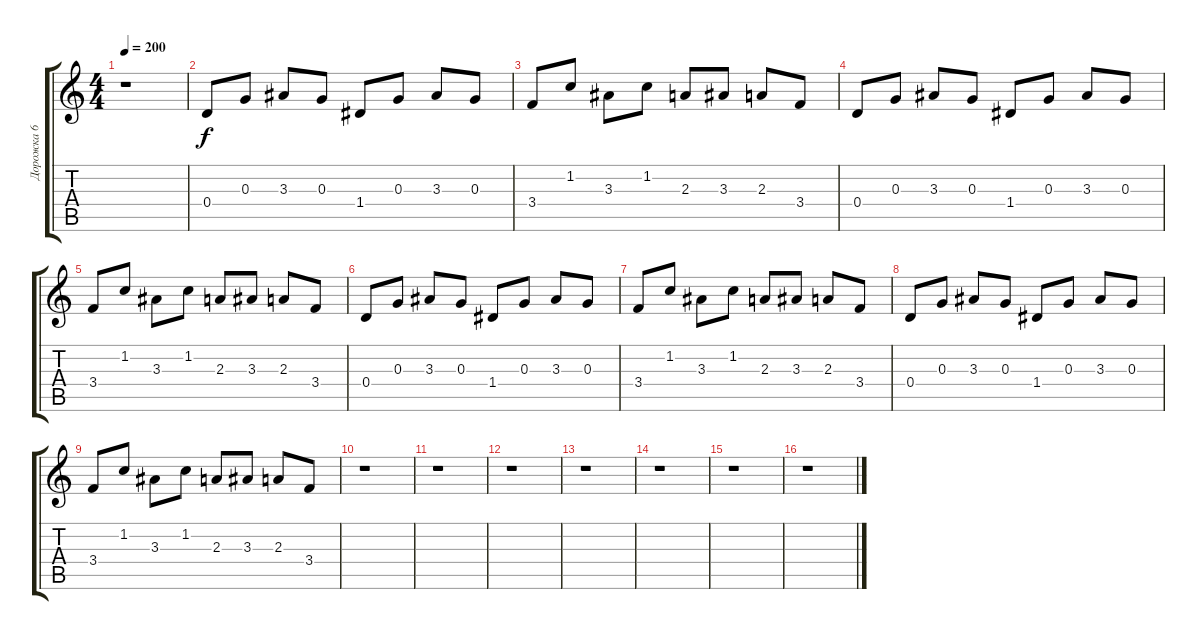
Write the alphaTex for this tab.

\track ("Дорожка 6" "Дорожка 6") {instrument overdrivenguitar}
\staff {score tabs}
\tuning (E4 B3 G3 D3 A2 E2) {hide}
\ts (4 4)
\tempo 200
\clef g2
\ks c
r.1{dy f} |
0.4.8 0.3.8 3.3.8 0.3.8 1.4.8 0.3.8 3.3.8 0.3.8 |
3.4.8 1.2.8 3.3.8 1.2.8 2.3.8 3.3.8 2.3.8 3.4.8 |
0.4.8 0.3.8 3.3.8 0.3.8 1.4.8 0.3.8 3.3.8 0.3.8 |
3.4.8 1.2.8 3.3.8 1.2.8 2.3.8 3.3.8 2.3.8 3.4.8 |
0.4.8 0.3.8 3.3.8 0.3.8 1.4.8 0.3.8 3.3.8 0.3.8 |
3.4.8 1.2.8 3.3.8 1.2.8 2.3.8 3.3.8 2.3.8 3.4.8 |
0.4.8 0.3.8 3.3.8 0.3.8 1.4.8 0.3.8 3.3.8 0.3.8 |
3.4.8 1.2.8 3.3.8 1.2.8 2.3.8 3.3.8 2.3.8 3.4.8 |
r.1 |
r.1 |
r.1 |
r.1 |
r.1 |
r.1 |
r.1
